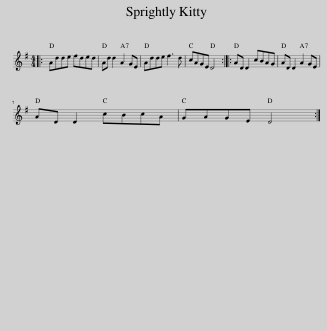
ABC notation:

X:1
L:1/8
M:4/4
I:linebreak $
K:G
V:1 treble
V:1
|: Adde fded | Ad d2 A2 GE | Adde f3 d | cAGE D4 :: AD D2 cBAG | %5
 AD D2 A2 GE |$ AD D2 cBcA | GAGE D4 :| %8
